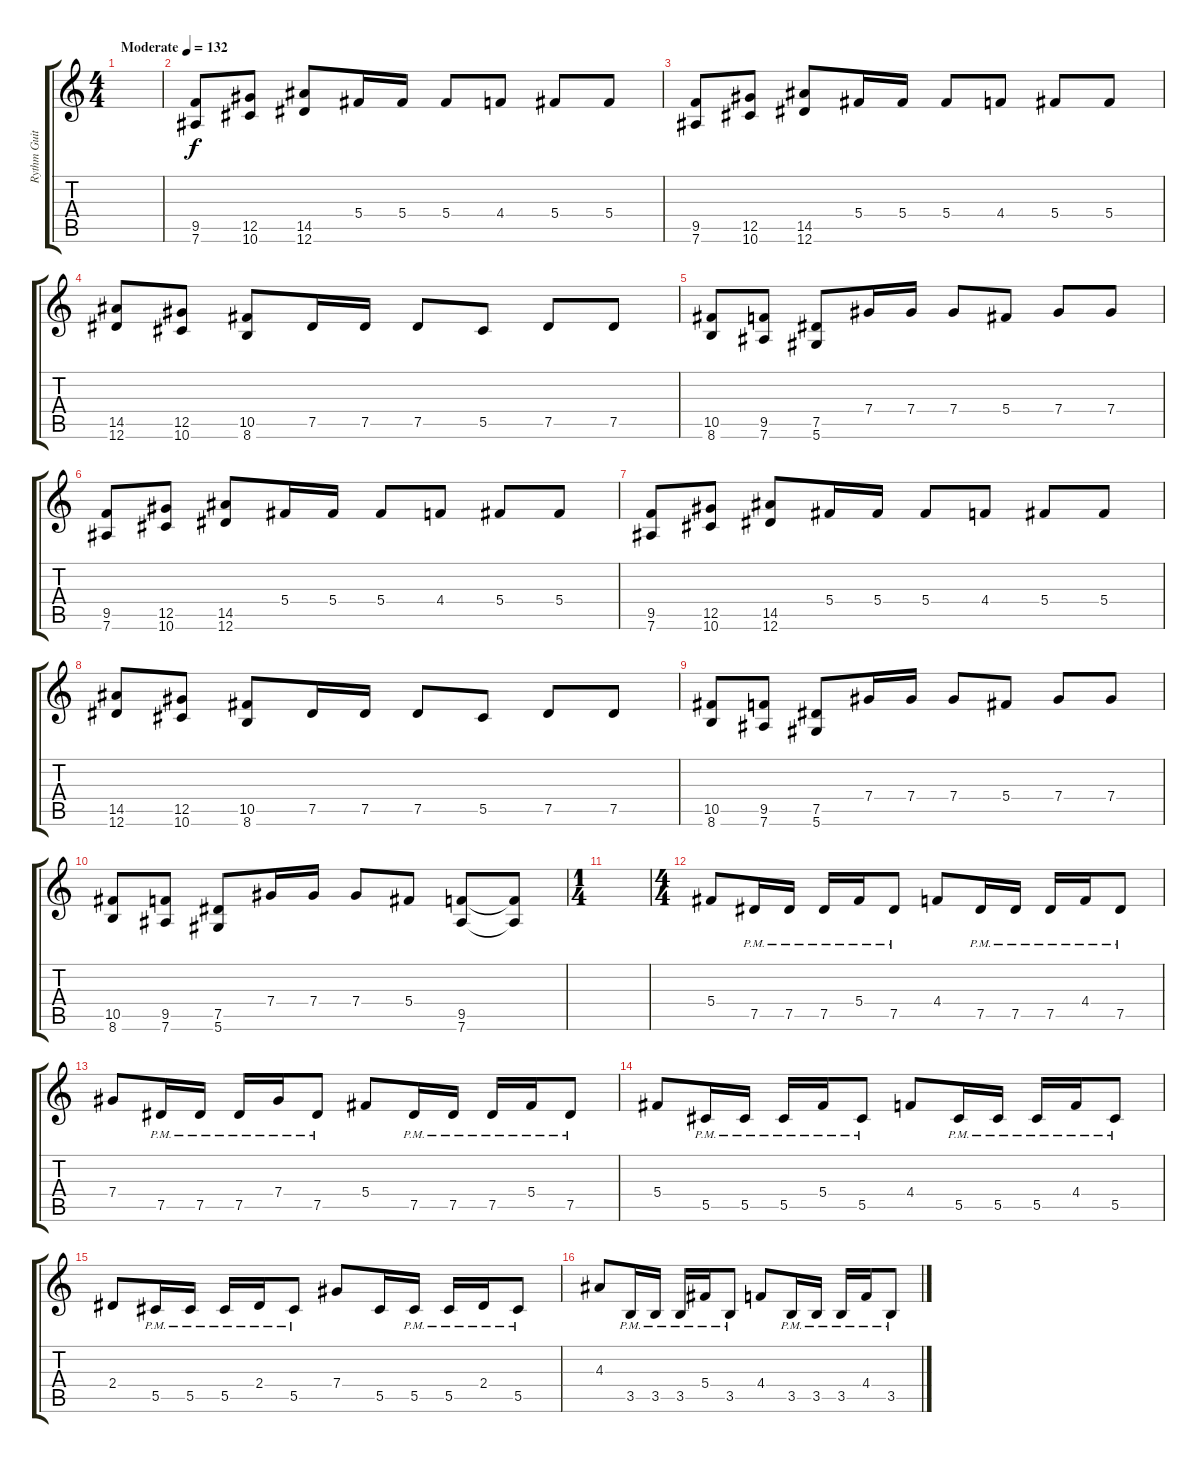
\track ("Rythm Guitar" "Rythm Guit") {instrument distortionguitar}
\staff {score tabs}
\tuning (Eb4 Bb3 Gb3 Db3 Ab2 Eb2) {hide}
\ts (4 4)
\tempo (132 "Moderate")
\clef g2
\ks c
|
(9.5 7.6).8 (12.5 10.6).8 (14.5 12.6).8 5.4.16 5.4.16 5.4.8 4.4.8 5.4.8 5.4.8 |
(9.5 7.6).8 (12.5 10.6).8 (14.5 12.6).8 5.4.16 5.4.16 5.4.8 4.4.8 5.4.8 5.4.8 |
(14.5 12.6).8 (12.5 10.6).8 (10.5 8.6).8 7.5.16 7.5.16 7.5.8 5.5.8 7.5.8 7.5.8 |
(10.5 8.6).8 (9.5 7.6).8 (7.5 5.6).8 7.4.16 7.4.16 7.4.8 5.4.8 7.4.8 7.4.8 |
(9.5 7.6).8 (12.5 10.6).8 (14.5 12.6).8 5.4.16 5.4.16 5.4.8 4.4.8 5.4.8 5.4.8 |
(9.5 7.6).8 (12.5 10.6).8 (14.5 12.6).8 5.4.16 5.4.16 5.4.8 4.4.8 5.4.8 5.4.8 |
(14.5 12.6).8 (12.5 10.6).8 (10.5 8.6).8 7.5.16 7.5.16 7.5.8 5.5.8 7.5.8 7.5.8 |
(10.5 8.6).8 (9.5 7.6).8 (7.5 5.6).8 7.4.16 7.4.16 7.4.8 5.4.8 7.4.8 7.4.8 |
(10.5 8.6).8 (9.5 7.6).8 (7.5 5.6).8 7.4.16 7.4.16 7.4.8 5.4.8 (9.5 7.6).8 (9.5{t} 7.6{t}).8 |
\ts (1 4)
|
\ts (4 4)
5.4.8 7.5{pm}.16 7.5{pm}.16 7.5{pm}.16 5.4{pm}.16 7.5{pm}.8 4.4.8 7.5{pm}.16 7.5{pm}.16 7.5{pm}.16 4.4{pm}.16 7.5{pm}.8 |
7.4.8 7.5{pm}.16 7.5{pm}.16 7.5{pm}.16 7.4{pm}.16 7.5{pm}.8 5.4.8 7.5{pm}.16 7.5{pm}.16 7.5{pm}.16 5.4{pm}.16 7.5{pm}.8 |
5.4.8 5.5{pm}.16 5.5{pm}.16 5.5{pm}.16 5.4{pm}.16 5.5{pm}.8 4.4.8 5.5{pm}.16 5.5{pm}.16 5.5{pm}.16 4.4{pm}.16 5.5{pm}.8 |
2.4.8 5.5{pm}.16 5.5{pm}.16 5.5{pm}.16 2.4{pm}.16 5.5{pm}.8 7.4.8 5.5.16 5.5{pm}.16 5.5{pm}.16 2.4{pm}.16 5.5{pm}.8 |
4.3.8 3.5{pm}.16 3.5{pm}.16 3.5{pm}.16 5.4{pm}.16 3.5{pm}.8 4.4.8 3.5{pm}.16 3.5{pm}.16 3.5{pm}.16 4.4{pm}.16 3.5{pm}.8
